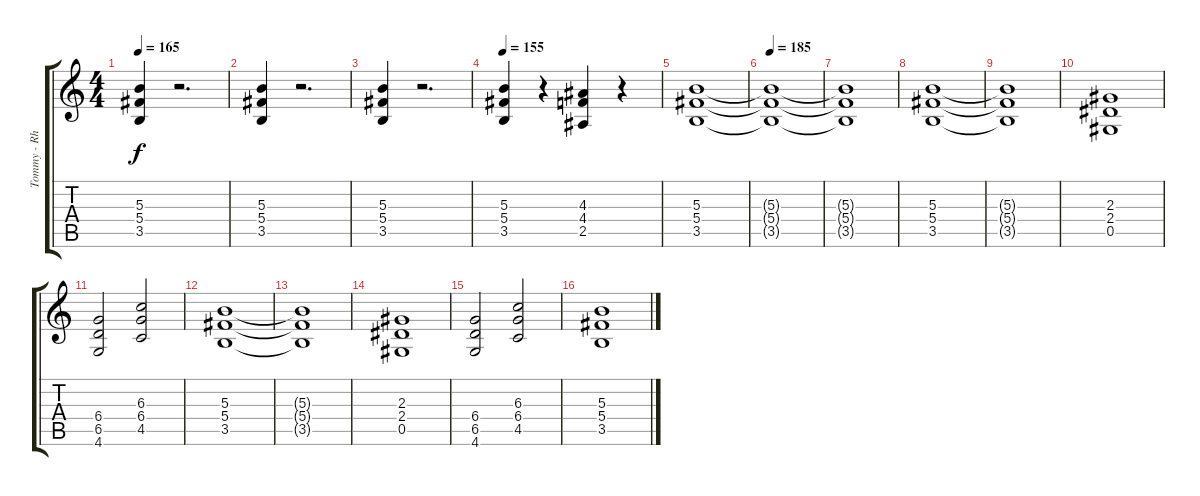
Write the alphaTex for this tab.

\track ("Tommy - Rhythm Guitar" "Tommy - Rh") {instrument distortionguitar}
\staff {score tabs}
\tuning (Eb4 Bb3 Gb3 Db3 Ab2 Eb2) {hide}
\ts (4 4)
\tempo 165
\clef g2
\ks c
(5.3 5.4 3.5).4{dy f} r.2{d} |
(5.3 5.4 3.5).4 r.2{d} |
(5.3 5.4 3.5).4 r.2{d} |
\tempo 155
(5.3 5.4 3.5).4 r.4 (4.3 4.4 2.5).4 r.4 |
(5.3 5.4 3.5).1 |
\tempo 185
(5.3{t} 5.4{t} 3.5{t}).1 |
(5.3{t} 5.4{t} 3.5{t}).1 |
(5.3 5.4 3.5).1 |
(5.3{t} 5.4{t} 3.5{t}).1 |
(2.3 2.4 0.5).1 |
(6.4 6.5 4.6).2 (6.3 6.4 4.5).2 |
(5.3 5.4 3.5).1 |
(5.3{t} 5.4{t} 3.5{t}).1 |
(2.3 2.4 0.5).1 |
(6.4 6.5 4.6).2 (6.3 6.4 4.5).2 |
(5.3 5.4 3.5).1
